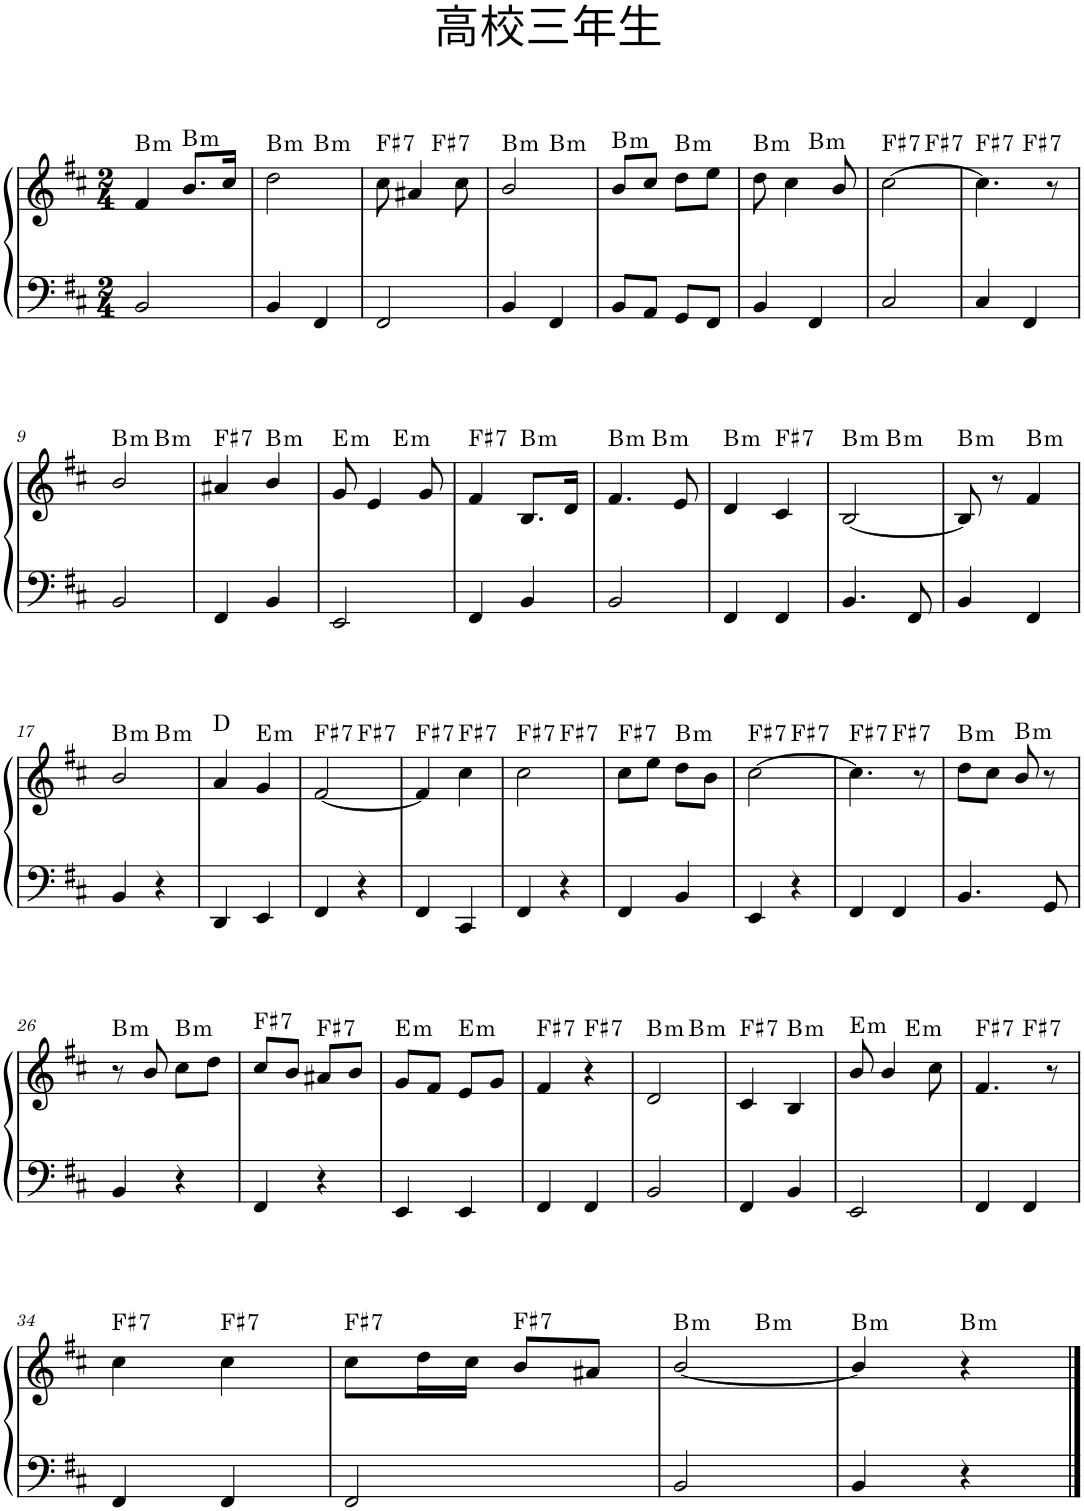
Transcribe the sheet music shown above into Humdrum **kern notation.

**kern	**kern	**harte
*part1	*part1	*part1
*staff2	*staff1	*
*I"Piano 2	*	*
*I'Pno. 2	*	*
*clefF4	*clefG2	*
*k[f#c#]	*k[f#c#]	*
*M2/4	*M2/4	*
=1	=1	=1
!	!	!LO:H:kt=m
2BB/	4f#/	B:min
!	!	!LO:H:kt=m
.	8.b/L	B:min
.	16cc#/Jk	.
=2	=2	=2
!	!	!LO:H:kt=m
*	*^	*
4BB/	2dd\	4ryy	B:min
!	!	!	!LO:H:kt=m
4FF#/	.	4ryy	B:min
=3	=3	=3	=3
!	!	!	!LO:H:kt=7
2FF#/	8cc#\	4ryy	F#:7
.	4a#X/	.	.
!	!	!	!LO:H:kt=7
.	.	4ryy	F#:7
.	8cc#\	.	.
=4	=4	=4	=4
!	!	!	!LO:H:kt=m
4BB/	2b/	4ryy	B:min
!	!	!	!LO:H:kt=m
4FF#/	.	4ryy	B:min
=5	=5	=5	=5
!	!	!	!LO:H:kt=m
*	*v	*v	*
8BB/L	8b/L	B:min
8AA/J	8cc#/J	.
!	!	!LO:H:kt=m
8GG/L	8dd\L	B:min
8FF#/J	8ee\J	.
=6	=6	=6
!	!	!LO:H:kt=m
*	*^	*
4BB/	8dd\	4ryy	B:min
.	4cc#\	.	.
!	!	!	!LO:H:kt=m
4FF#/	.	4ryy	B:min
.	8b/	.	.
=7	=7	=7	=7
!	!	!	!LO:H:kt=7
2C#/	[>2cc#\	4ryy	F#:7
!	!	!	!LO:H:kt=7
.	.	4ryy	F#:7
=8	=8	=8	=8
!	!	!	!LO:H:kt=7
4C#/	4.cc#\]	4ryy	F#:7
!	!	!	!LO:H:kt=7
4FF#/	.	4ryy	F#:7
.	8r	.	.
!!LO:LB:g=z	!!
=9	=9	=9	=9
!	!	!	!LO:H:kt=m
2BB/	2b/	4ryy	B:min
!	!	!	!LO:H:kt=m
.	.	4ryy	B:min
=10	=10	=10	=10
!	!	!	!LO:H:kt=7
*	*v	*v	*
4FF#/	4a#X/	F#:7
!	!	!LO:H:kt=m
4BB/	4b/	B:min
=11	=11	=11
!	!	!LO:H:kt=m
*	*^	*
2EE/	8g/	4ryy	E:min
.	4e/	.	.
!	!	!	!LO:H:kt=m
.	.	4ryy	E:min
.	8g/	.	.
=12	=12	=12	=12
!	!	!	!LO:H:kt=7
*	*v	*v	*
4FF#/	4f#/	F#:7
!	!	!LO:H:kt=m
4BB/	8.B/L	B:min
.	16d/Jk	.
=13	=13	=13
!	!	!LO:H:kt=m
*	*^	*
2BB/	4.f#/	4ryy	B:min
!	!	!	!LO:H:kt=m
.	.	4ryy	B:min
.	8e/	.	.
=14	=14	=14	=14
!	!	!	!LO:H:kt=m
*	*v	*v	*
4FF#/	4d/	B:min
!	!	!LO:H:kt=7
4FF#/	4c#/	F#:7
=15	=15	=15
!	!	!LO:H:kt=m
*	*^	*
4.BB/	[<2B/	4ryy	B:min
!	!	!	!LO:H:kt=m
.	.	4ryy	B:min
8FF#/	.	.	.
=16	=16	=16	=16
!	!	!	!LO:H:kt=m
*	*v	*v	*
4BB/	8B/]	B:min
.	8r	.
!	!	!LO:H:kt=m
4FF#/	4f#/	B:min
!!LO:LB:g=z
=17	=17	=17
!	!	!LO:H:kt=m
*	*^	*
4BB/	2b/	4ryy	B:min
!	!	!	!LO:H:kt=m
4r	.	4ryy	B:min
*	*v	*v	*
=18	=18	=18
4DD/	4a/	D:maj
!	!	!LO:H:kt=m
4EE/	4g/	E:min
=19	=19	=19
!	!	!LO:H:kt=7
*	*^	*
4FF#/	[<2f#/	4ryy	F#:7
!	!	!	!LO:H:kt=7
4r	.	4ryy	F#:7
=20	=20	=20	=20
!	!	!	!LO:H:kt=7
*	*v	*v	*
4FF#/	4f#/]	F#:7
!	!	!LO:H:kt=7
4CC#/	4cc#\	F#:7
=21	=21	=21
!	!	!LO:H:kt=7
*	*^	*
4FF#/	2cc#\	4ryy	F#:7
!	!	!	!LO:H:kt=7
4r	.	4ryy	F#:7
=22	=22	=22	=22
!	!	!	!LO:H:kt=7
*	*v	*v	*
4FF#/	8cc#\L	F#:7
.	8ee\J	.
!	!	!LO:H:kt=m
4BB/	8dd\L	B:min
.	8b\J	.
=23	=23	=23
!	!	!LO:H:kt=7
*	*^	*
4EE/	[>2cc#\	4ryy	F#:7
!	!	!	!LO:H:kt=7
4r	.	4ryy	F#:7
=24	=24	=24	=24
!	!	!	!LO:H:kt=7
4FF#/	4.cc#\]	4ryy	F#:7
!	!	!	!LO:H:kt=7
4FF#/	.	4ryy	F#:7
.	8r	.	.
=25	=25	=25	=25
!	!	!	!LO:H:kt=m
*	*v	*v	*
4.BB/	8dd\L	B:min
.	8cc#\J	.
!	!	!LO:H:kt=m
.	8b/	B:min
8GG/	8r	.
!!LO:LB:g=z
=26	=26	=26
!	!	!LO:H:kt=m
4BB/	8r	B:min
.	8b/	.
!	!	!LO:H:kt=m
4r	8cc#\L	B:min
.	8dd\J	.
=27	=27	=27
!	!	!LO:H:kt=7
4FF#/	8cc#/L	F#:7
.	8b/J	.
!	!	!LO:H:kt=7
4r	8a#X/L	F#:7
.	8b/J	.
=28	=28	=28
!	!	!LO:H:kt=m
4EE/	8g/L	E:min
.	8f#/J	.
!	!	!LO:H:kt=m
4EE/	8e/L	E:min
.	8g/J	.
=29	=29	=29
!	!	!LO:H:kt=7
4FF#/	4f#/	F#:7
!	!	!LO:H:kt=7
4FF#/	4r	F#:7
=30	=30	=30
!	!	!LO:H:kt=m
*	*^	*
2BB/	2d/	4ryy	B:min
!	!	!	!LO:H:kt=m
.	.	4ryy	B:min
=31	=31	=31	=31
!	!	!	!LO:H:kt=7
*	*v	*v	*
4FF#/	4c#/	F#:7
!	!	!LO:H:kt=m
4BB/	4B/	B:min
=32	=32	=32
!	!	!LO:H:kt=m
*	*^	*
2EE/	8b/	4ryy	E:min
.	4b/	.	.
!	!	!	!LO:H:kt=m
.	.	4ryy	E:min
.	8cc#\	.	.
=33	=33	=33	=33
!	!	!	!LO:H:kt=7
4FF#/	4.f#/	4ryy	F#:7
!	!	!	!LO:H:kt=7
4FF#/	.	4ryy	F#:7
.	8r	.	.
!!LO:LB:g=z
=34	=34	=34	=34
!	!	!	!LO:H:kt=7
*	*v	*v	*
4FF#/	4cc#\	F#:7
!	!	!LO:H:kt=7
4FF#/	4cc#\	F#:7
=35	=35	=35
!	!	!LO:H:kt=7
2FF#/	8cc#\L	F#:7
.	16dd\L	.
.	16cc#\JJ	.
!	!	!LO:H:kt=7
.	8b/L	F#:7
.	8a#X/J	.
=36	=36	=36
!	!	!LO:H:kt=m
*	*^	*
2BB/	[<2b/	4ryy	B:min
!	!	!	!LO:H:kt=m
.	.	4ryy	B:min
=37	=37	=37	=37
!	!	!	!LO:H:kt=m
*	*v	*v	*
4BB/	4b/]	B:min
!	!	!LO:H:kt=m
4r	4r	B:min
==	==	==
*-	*-	*-
